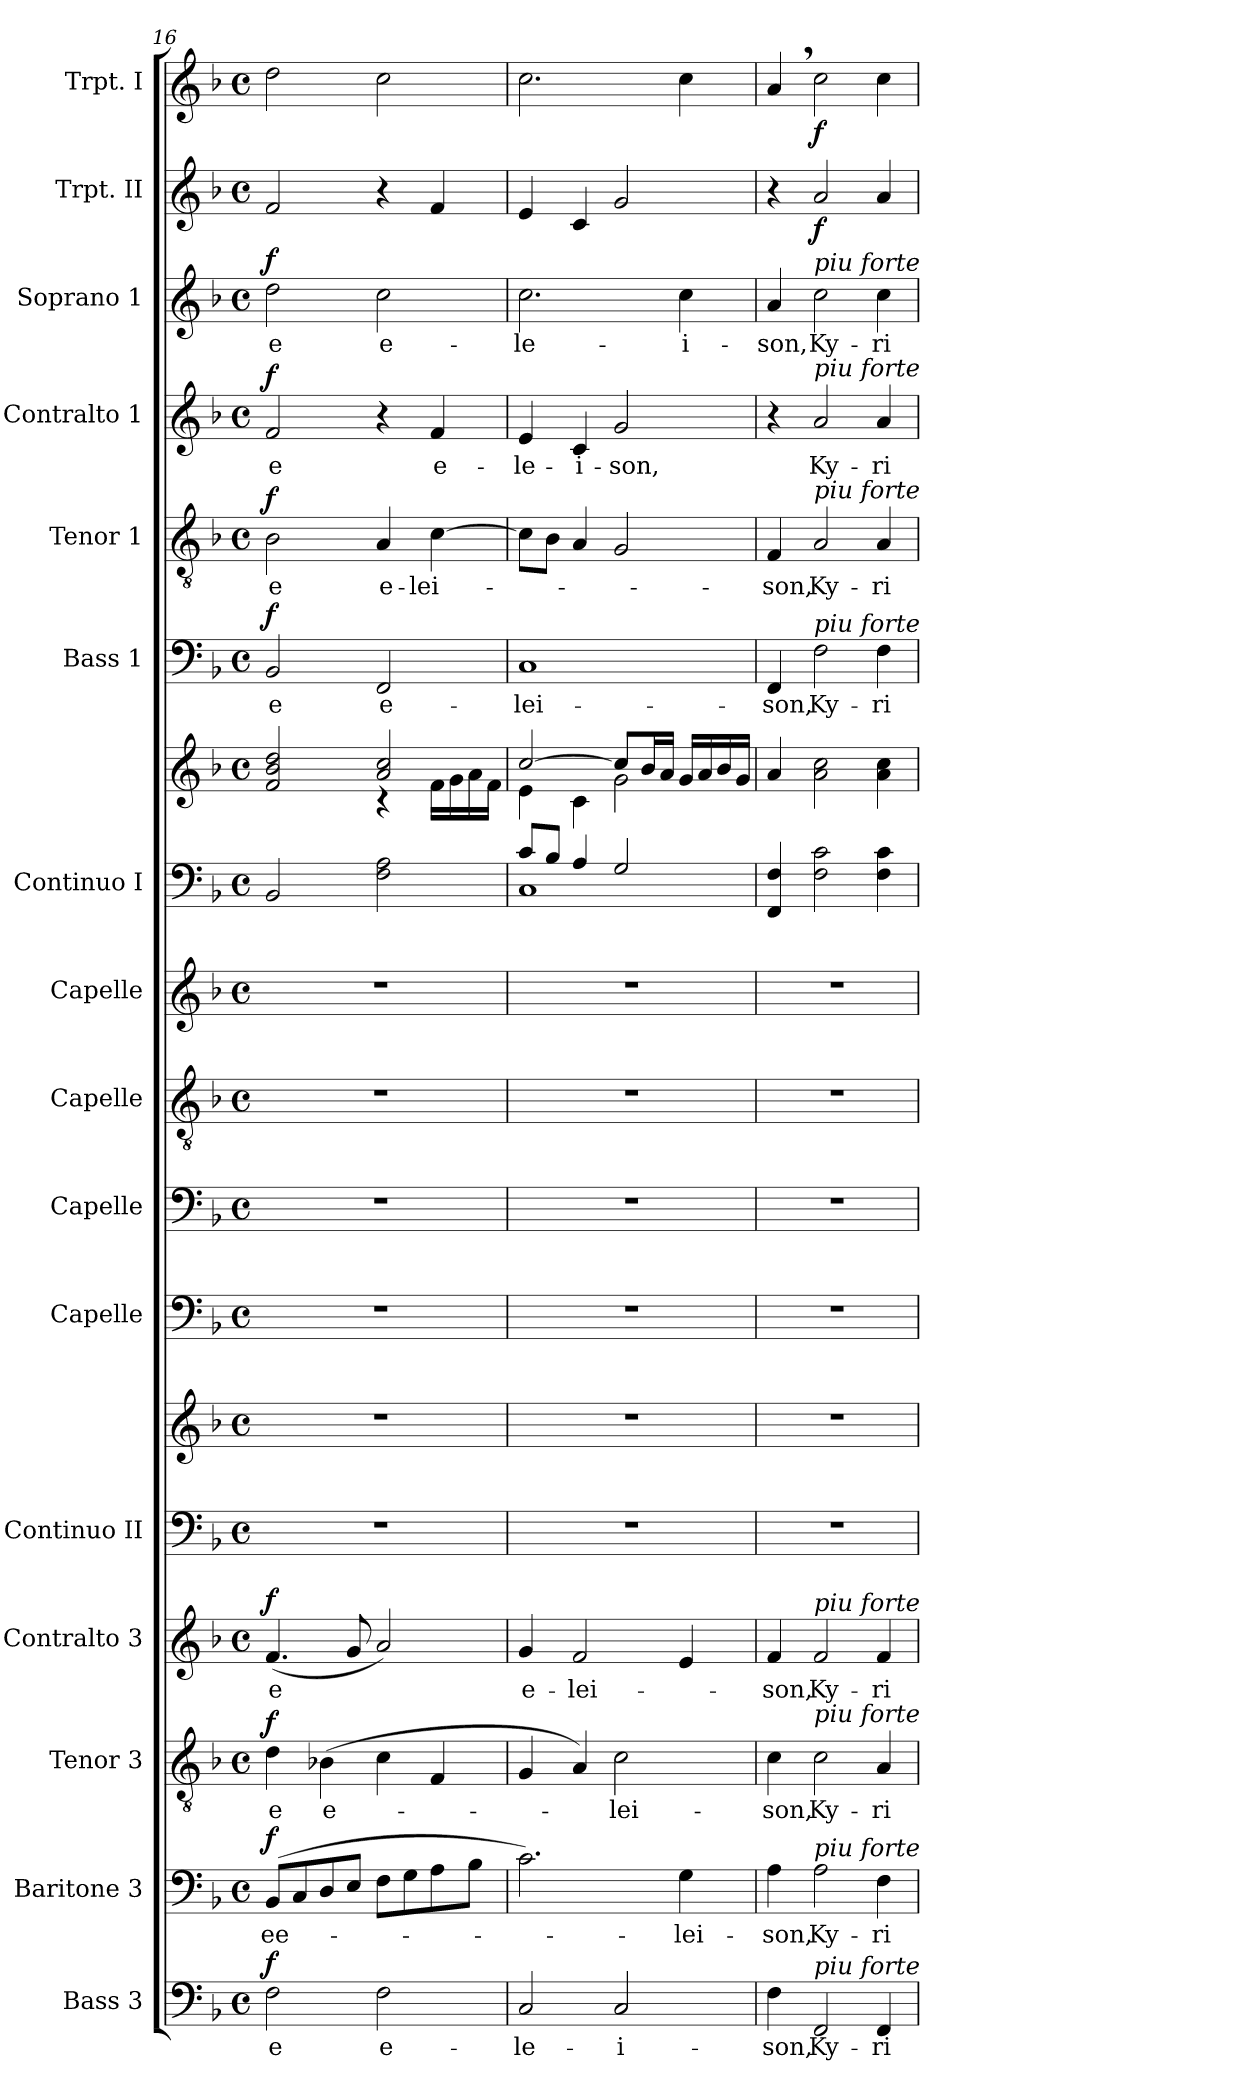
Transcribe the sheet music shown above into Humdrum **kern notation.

**kern	**text	**dynam	**kern	**text	**dynam	**kern	**text	**dynam	**kern	**text	**dynam	**kern	**kern	**kern	**kern	**kern	**kern	**kern	**kern	**kern	**text	**dynam	**kern	**text	**dynam	**kern	**text	**dynam	**kern	**text	**dynam	**kern	**dynam	**kern	**dynam
*part16	*part16	*part16	*part15	*part15	*part15	*part14	*part14	*part14	*part13	*part13	*part13	*part12	*part12	*part11	*part10	*part9	*part8	*part7	*part7	*part6	*part6	*part6	*part5	*part5	*part5	*part4	*part4	*part4	*part3	*part3	*part3	*part2	*part2	*part1	*part1
*staff18	*staff18	*staff18	*staff17	*staff17	*staff17	*staff16	*staff16	*staff16	*staff15	*staff15	*staff15	*staff14	*staff13	*staff12	*staff11	*staff10	*staff9	*staff8	*staff7	*staff6	*staff6	*staff6	*staff5	*staff5	*staff5	*staff4	*staff4	*staff4	*staff3	*staff3	*staff3	*staff2	*staff2	*staff1	*staff1
*I"Bass 3	*	*	*I"Baritone 3	*	*	*I"Tenor 3	*	*	*I"Contralto 3	*	*	*I"Continuo II	*	*I"Capelle	*I"Capelle	*I"Capelle	*I"Capelle	*I"Continuo I	*	*I"Bass 1	*	*	*I"Tenor 1	*	*	*I"Contralto 1	*	*	*I"Soprano 1	*	*	*I"Trpt. II	*	*I"Trpt. I	*
*I'Bass 3	*	*	*I'Bar. 3	*	*	*I'T 3	*	*	*I'CAlt. 3	*	*	*I'Cont. II	*	*I'Capelle	*I'Capelle	*I'Capelle	*I'Capelle	*I'Cont. I	*	*I'B 1	*	*	*I'T 1	*	*	*I'CAlt. 1	*	*	*I'Sop. 1	*	*	*I'Trpt. II	*	*I'Trpt. I	*
*clefF4	*	*	*clefF4	*	*	*clefGv2	*	*	*clefG2	*	*	*clefF4	*clefG2	*clefF4	*clefF4	*clefGv2	*clefG2	*clefF4	*clefG2	*clefF4	*	*	*clefGv2	*	*	*clefG2	*	*	*clefG2	*	*	*clefG2	*	*clefG2	*
*k[b-]	*	*	*k[b-]	*	*	*k[b-]	*	*	*k[b-]	*	*	*k[b-]	*k[b-]	*k[b-]	*k[b-]	*k[b-]	*k[b-]	*k[b-]	*k[b-]	*k[b-]	*	*	*k[b-]	*	*	*k[b-]	*	*	*k[b-]	*	*	*k[b-]	*	*k[b-]	*
*F:	*	*	*F:	*	*	*F:	*	*	*F:	*	*	*F:	*F:	*F:	*F:	*F:	*F:	*F:	*F:	*F:	*	*	*F:	*	*	*F:	*	*	*F:	*	*	*F:	*	*F:	*
*M4/4	*	*	*M4/4	*	*	*M4/4	*	*	*M4/4	*	*	*M4/4	*M4/4	*M4/4	*M4/4	*M4/4	*M4/4	*M4/4	*M4/4	*M4/4	*	*	*M4/4	*	*	*M4/4	*	*	*M4/4	*	*	*M4/4	*	*M4/4	*
*met(c)	*	*	*met(c)	*	*	*met(c)	*	*	*met(c)	*	*	*met(c)	*met(c)	*met(c)	*met(c)	*met(c)	*met(c)	*met(c)	*met(c)	*met(c)	*	*	*met(c)	*	*	*met(c)	*	*	*met(c)	*	*	*met(c)	*	*met(c)	*
=16	=16	=16	=16	=16	=16	=16	=16	=16	=16	=16	=16	=16	=16	=16	=16	=16	=16	=16	=16	=16	=16	=16	=16	=16	=16	=16	=16	=16	=16	=16	=16	=16	=16	=16	=16
*	*	*	*	*	*	*	*	*	*	*	*	*	*	*	*	*	*	*	*^	*	*	*	*	*	*	*	*	*	*	*	*	*	*	*	*
!	!	!LO:DY:a	!	!	!LO:DY:a	!	!	!LO:DY:a	!	!	!LO:DY:a	!	!	!	!	!	!	!	!	!	!	!	!LO:DY:a	!	!	!LO:DY:a	!	!	!LO:DY:a	!	!	!LO:DY:a	!	!	!	!
2F\	-e	f	(8BB-/L	-ee-	f	4d\	-e	f	(4.f/	-e	f	1r	1r	1r	1r	1r	1r	2BB-/	2f/ 2b-/ 2dd/	2ryy	2BB-/	-e	f	2B-\	-e	f	2f/	-e	f	2dd\	-e	f	2f/	.	2dd\	.
.	.	.	8C/	.	.	.	.	.	.	.	.	.	.	.	.	.	.	.	.	.	.	.	.	.	.	.	.	.	.	.	.	.	.	.	.	.
.	.	.	8D/	.	.	(4B-X\	e-	.	.	.	.	.	.	.	.	.	.	.	.	.	.	.	.	.	.	.	.	.	.	.	.	.	.	.	.	.
.	.	.	8E/J	.	.	.	.	.	8g/	.	.	.	.	.	.	.	.	.	.	.	.	.	.	.	.	.	.	.	.	.	.	.	.	.	.	.
2F\	e-	.	8F\L	.	.	4c\	.	.	2a/)	.	.	.	.	.	.	.	.	2F\ 2A\	2a/ 2cc/	4rc	2FF/	e-	.	4A/	e-	.	4r	.	.	2cc\	e-	.	4r	.	2cc\	.
.	.	.	8G\	.	.	.	.	.	.	.	.	.	.	.	.	.	.	.	.	.	.	.	.	.	.	.	.	.	.	.	.	.	.	.	.	.
.	.	.	8A\	.	.	4F/	.	.	.	.	.	.	.	.	.	.	.	.	.	16f\LL	.	.	.	[4c\	-lei-	.	4f/	e-	.	.	.	.	4f/	.	.	.
.	.	.	.	.	.	.	.	.	.	.	.	.	.	.	.	.	.	.	.	16g\	.	.	.	.	.	.	.	.	.	.	.	.	.	.	.	.
.	.	.	8B-\J	.	.	.	.	.	.	.	.	.	.	.	.	.	.	.	.	16a\	.	.	.	.	.	.	.	.	.	.	.	.	.	.	.	.
.	.	.	.	.	.	.	.	.	.	.	.	.	.	.	.	.	.	.	.	16f\JJ	.	.	.	.	.	.	.	.	.	.	.	.	.	.	.	.
!!LO:PB:g=z
=17	=17	=17	=17	=17	=17	=17	=17	=17	=17	=17	=17	=17	=17	=17	=17	=17	=17	=17	=17	=17	=17	=17	=17	=17	=17	=17	=17	=17	=17	=17	=17	=17	=17	=17	=17	=17
*	*	*	*	*	*	*	*	*	*	*	*	*	*	*	*	*	*	*^	*	*	*	*	*	*	*	*	*	*	*	*	*	*	*	*	*	*
2C/	-le-	.	2.c\)	.	.	4G/	.	.	4g/	e-	.	1r	1r	1r	1r	1r	1r	8c/L	1C	[>2cc/	4e\	1C	-lei-	.	8c\L]	.	.	4e/	-le-	.	2.cc\	-le-	.	4e/	.	2.cc\	.
.	.	.	.	.	.	.	.	.	.	.	.	.	.	.	.	.	.	8B-/J	.	.	.	.	.	.	8B-\J	.	.	.	.	.	.	.	.	.	.	.	.
.	.	.	.	.	.	4A/)	.	.	2f/	-lei-	.	.	.	.	.	.	.	4A/	.	.	4c\	.	.	.	4A/	.	.	4c/	-i-	.	.	.	.	4c/	.	.	.
2C/	-i-	.	.	.	.	2c\	-lei-	.	.	.	.	.	.	.	.	.	.	2G/	.	8cc/L]	2g\	.	.	.	2G/	.	.	2g/	-son,	.	.	.	.	2g/	.	.	.
.	.	.	.	.	.	.	.	.	.	.	.	.	.	.	.	.	.	.	.	16b-/L	.	.	.	.	.	.	.	.	.	.	.	.	.	.	.	.	.
.	.	.	.	.	.	.	.	.	.	.	.	.	.	.	.	.	.	.	.	16a/JJ	.	.	.	.	.	.	.	.	.	.	.	.	.	.	.	.	.
.	.	.	4G\	-lei-	.	.	.	.	4e/	.	.	.	.	.	.	.	.	.	.	16g/LL	.	.	.	.	.	.	.	.	.	.	4cc\	-i-	.	.	.	4cc\	.
.	.	.	.	.	.	.	.	.	.	.	.	.	.	.	.	.	.	.	.	16a/	.	.	.	.	.	.	.	.	.	.	.	.	.	.	.	.	.
.	.	.	.	.	.	.	.	.	.	.	.	.	.	.	.	.	.	.	.	16b-/	.	.	.	.	.	.	.	.	.	.	.	.	.	.	.	.	.
.	.	.	.	.	.	.	.	.	.	.	.	.	.	.	.	.	.	.	.	16g/JJ	.	.	.	.	.	.	.	.	.	.	.	.	.	.	.	.	.
*	*	*	*	*	*	*	*	*	*	*	*	*	*	*	*	*	*	*v	*v	*	*	*	*	*	*	*	*	*	*	*	*	*	*	*	*	*	*
*	*	*	*	*	*	*	*	*	*	*	*	*	*	*	*	*	*	*	*v	*v	*	*	*	*	*	*	*	*	*	*	*	*	*	*	*	*
=18	=18	=18	=18	=18	=18	=18	=18	=18	=18	=18	=18	=18	=18	=18	=18	=18	=18	=18	=18	=18	=18	=18	=18	=18	=18	=18	=18	=18	=18	=18	=18	=18	=18	=18	=18
4F\	-son,	.	4A\	-son,	.	4c\	-son,	.	4f/	-son,	.	1r	1r	1r	1r	1r	1r	4FF/ 4F/	4a/	4FF/	-son,	.	4F/	-son,	.	4r	.	.	4a/	-son,	.	4r	.	4a,>/	.
!	!	!	!	!	!	!	!	!	!	!	!	!	!	!	!	!	!	!	!	!	!	!	!	!	!	!	!	!	!LO:TX:a:i:t=piu forte	!	!	!	!	!	!
!	!	!	!	!	!	!	!	!	!	!	!	!	!	!	!	!	!	!	!	!	!	!	!	!	!	!LO:TX:a:i:t=piu forte	!	!	!	!	!	!	!	!	!
!	!	!	!	!	!	!	!	!	!	!	!	!	!	!	!	!	!	!	!	!	!	!	!LO:TX:a:i:t=piu forte	!	!	!	!	!	!	!	!	!	!	!	!
!	!	!	!	!	!	!	!	!	!	!	!	!	!	!	!	!	!	!	!	!LO:TX:a:i:t=piu forte	!	!	!	!	!	!	!	!	!	!	!	!	!	!	!
!	!	!	!	!	!	!	!	!	!LO:TX:a:i:t=piu forte	!	!	!	!	!	!	!	!	!	!	!	!	!	!	!	!	!	!	!	!	!	!	!	!	!	!
!	!	!	!	!	!	!LO:TX:a:i:t=piu forte	!	!	!	!	!	!	!	!	!	!	!	!	!	!	!	!	!	!	!	!	!	!	!	!	!	!	!	!	!
!	!	!	!LO:TX:a:i:t=piu forte	!	!	!	!	!	!	!	!	!	!	!	!	!	!	!	!	!	!	!	!	!	!	!	!	!	!	!	!	!	!	!	!
!LO:TX:a:i:t=piu forte	!	!	!	!	!	!	!	!	!	!	!	!	!	!	!	!	!	!	!	!	!	!	!	!	!	!	!	!	!	!	!	!	!	!	!
!	!	!	!	!	!	!	!	!	!	!	!	!	!	!	!	!	!	!	!	!	!	!	!	!	!	!	!	!	!	!	!	!	!LO:DY:b	!	!LO:DY:b
2FF/	Ky-	.	2A\	Ky-	.	2c\	Ky-	.	2f/	Ky-	.	.	.	.	.	.	.	2F\ 2c\	2a\ 2cc\	2F\	Ky-	.	2A/	Ky-	.	2a/	Ky-	.	2cc\	Ky-	.	2a/	f	2cc\	f
4FF/	-ri-	.	4F\	-ri-	.	4A/	-ri-	.	4f/	-ri-	.	.	.	.	.	.	.	4F\ 4c\	4a\ 4cc\	4F\	-ri-	.	4A/	-ri-	.	4a/	-ri	.	4cc\	-ri-	.	4a/	.	4cc\	.
=	=	=	=	=	=	=	=	=	=	=	=	=	=	=	=	=	=	=	=	=	=	=	=	=	=	=	=	=	=	=	=	=	=	=	=
*-	*-	*-	*-	*-	*-	*-	*-	*-	*-	*-	*-	*-	*-	*-	*-	*-	*-	*-	*-	*-	*-	*-	*-	*-	*-	*-	*-	*-	*-	*-	*-	*-	*-	*-	*-
